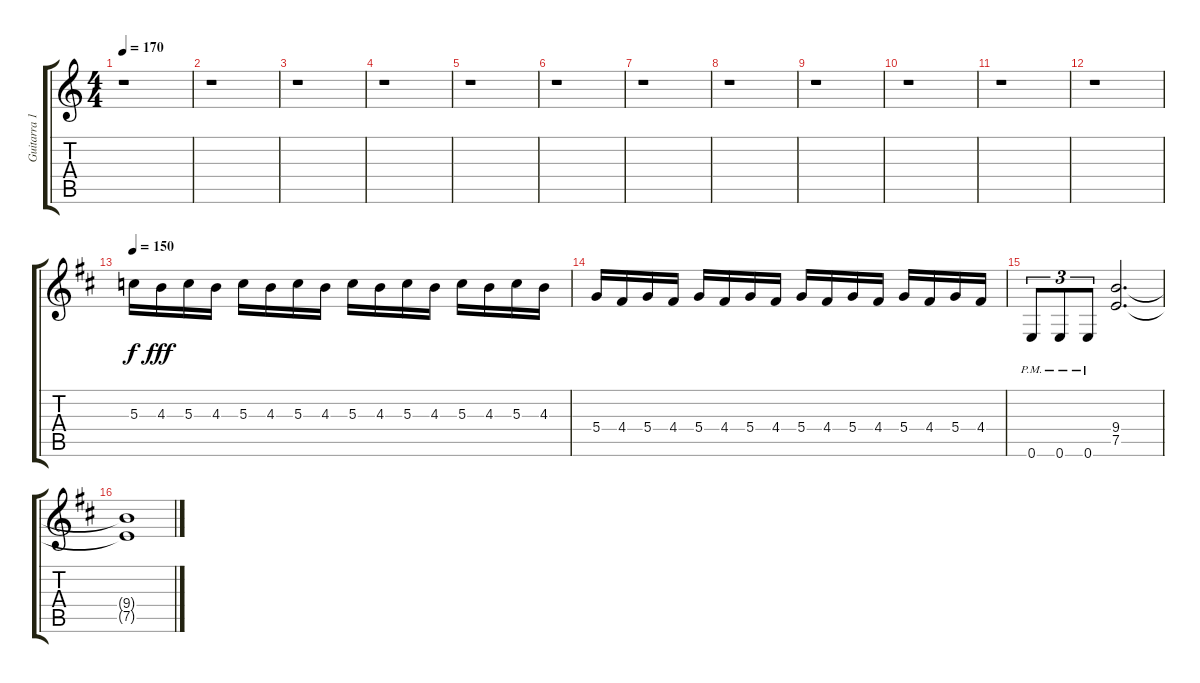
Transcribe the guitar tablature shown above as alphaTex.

\track ("Guitarra 1" "Guitarra 1") {instrument overdrivenguitar}
\staff {score tabs}
\tuning (E4 B3 G3 D3 A2 E2) {hide}
\ts (4 4)
\tempo 170
\clef g2
\ks c
r.1{dy f} |
r.1 |
r.1 |
r.1 |
r.1 |
r.1 |
r.1 |
r.1 |
r.1 |
r.1 |
r.1 |
r.1 |
\tempo 150
\ks d
5.3.16{volume 12 balance 16} 4.3.16{dy fff} 5.3.16 4.3.16 5.3.16 4.3.16 5.3.16 4.3.16 5.3.16 4.3.16 5.3.16 4.3.16 5.3.16 4.3.16 5.3.16 4.3.16 |
5.4.16 4.4.16 5.4.16 4.4.16 5.4.16 4.4.16 5.4.16 4.4.16 5.4.16 4.4.16 5.4.16 4.4.16 5.4.16 4.4.16 5.4.16 4.4.16 |
0.6{pm}.8{tu (3 2)} 0.6{pm}.8{tu (3 2)} 0.6{pm}.8{tu (3 2)} (9.4 7.5).2{d} |
(9.4{t} 7.5{t}).1
